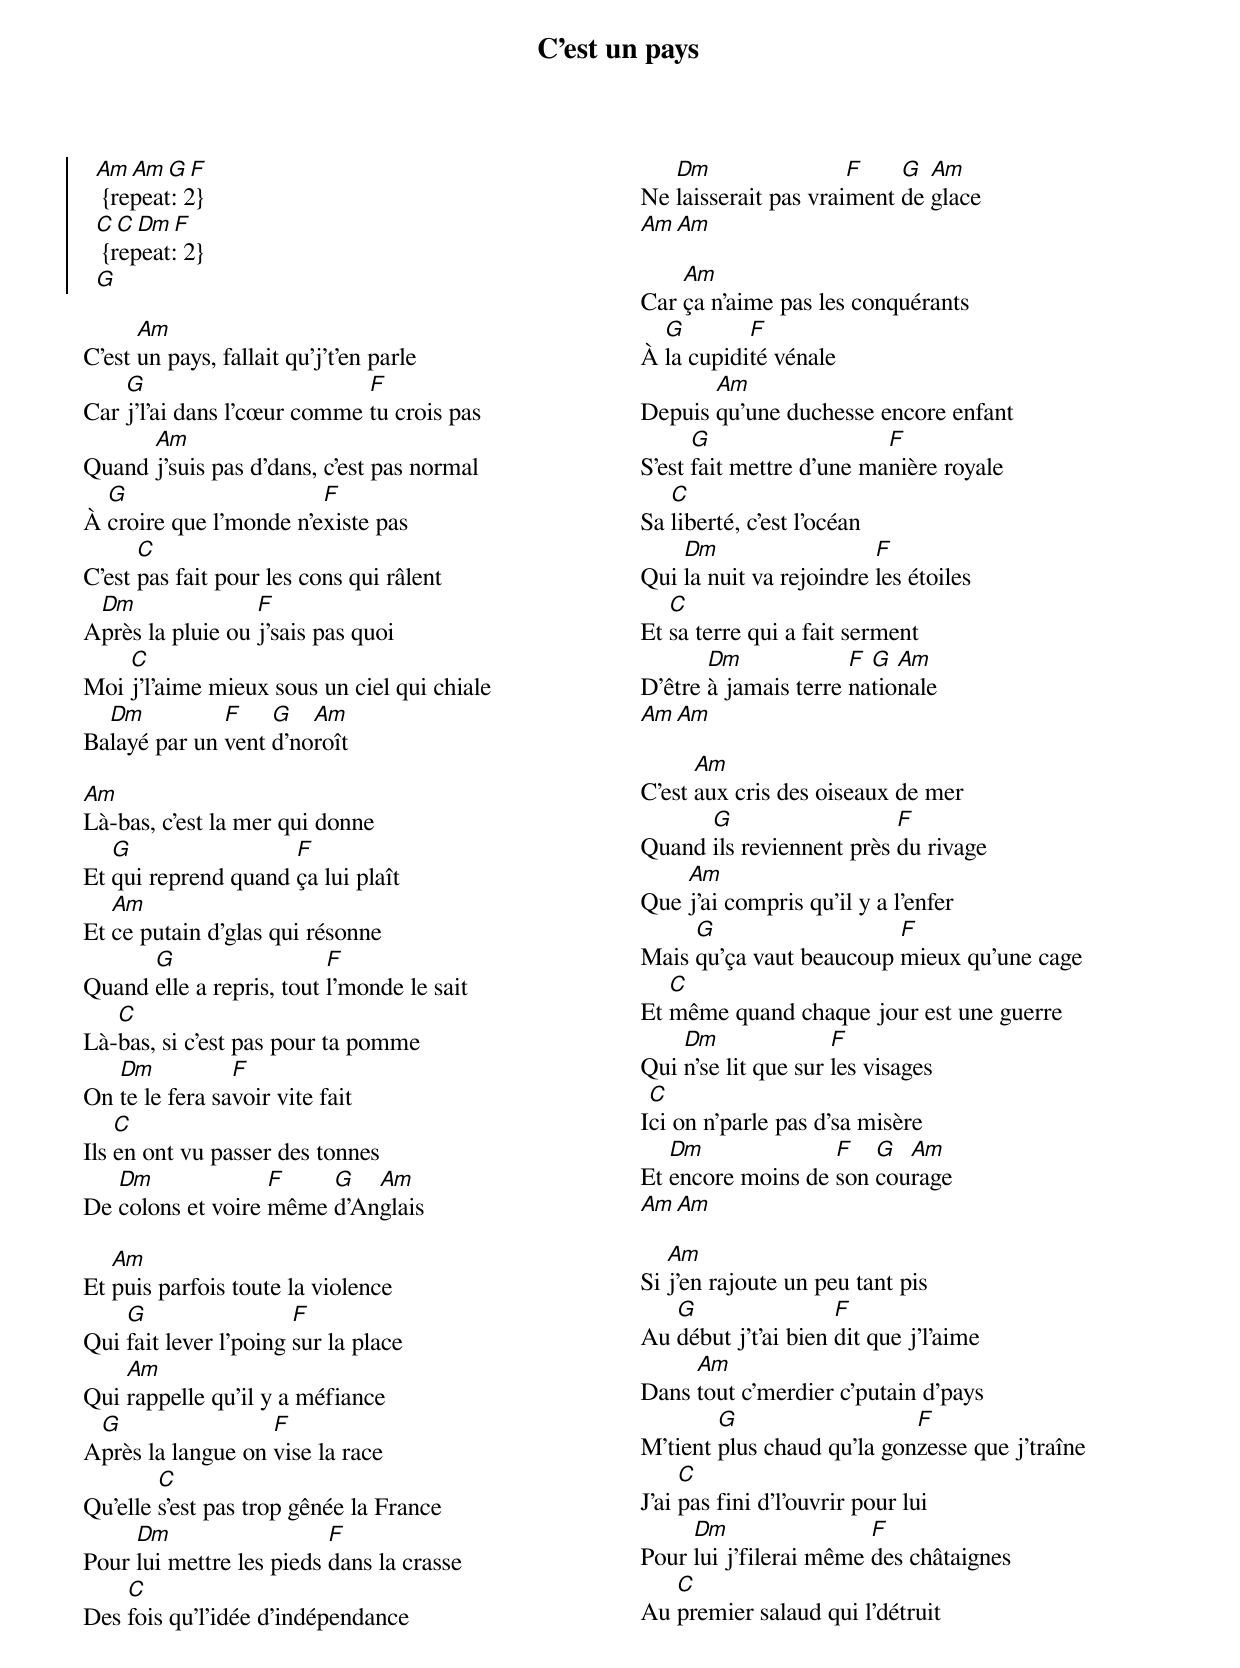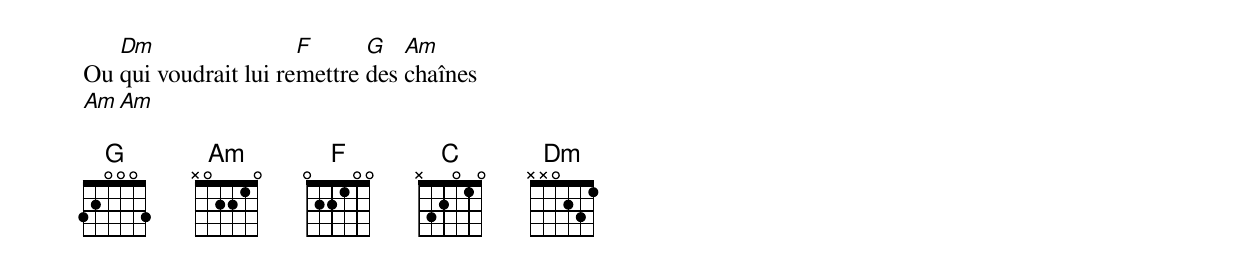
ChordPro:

{title: C'est un pays}
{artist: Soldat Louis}
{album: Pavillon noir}
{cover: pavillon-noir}
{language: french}
{columns: 2}
{define: G frets 3 2 0 0 0 3}
{define: Am frets X 0 2 2 1 0}
{define: F base-fret 1 frets 0 2 2 1 0 0}
{define: C frets X 3 2 0 1 0}
{define: D frets X X 0 2 3 2}

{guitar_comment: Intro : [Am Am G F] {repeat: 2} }

{start_of_chorus}
  [Am Am G F] {repeat: 2}
  [C C Dm F] {repeat: 2}
  [G]
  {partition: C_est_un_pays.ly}
{end_of_chorus}

C'est [Am]un pays, fallait qu'j't'en parle
Car [G]j'l'ai dans l'cœur comme [F]tu crois pas
Quand [Am]j'suis pas d'dans, c'est pas normal
À [G]croire que l'monde n'e[F]xiste pas
C'est [C]pas fait pour les cons qui râlent
A[Dm]près la pluie ou [F]j'sais pas quoi
Moi [C]j'l'aime mieux sous un ciel qui chiale
Ba[Dm]layé par un [F]vent [G]d'no[Am]roît

[Am]Là-bas, c'est la mer qui donne
Et [G]qui reprend quand [F]ça lui plaît
Et [Am]ce putain d'glas qui résonne
Quand [G]elle a repris, tout [F]l'monde le sait
Là-[C]bas, si c'est pas pour ta pomme
On [Dm]te le fera sa[F]voir vite fait
Ils [C]en ont vu passer des tonnes
De [Dm]colons et voire [F]même [G]d'An[Am]glais

Et [Am]puis parfois toute la violence
Qui [G]fait lever l'poing [F]sur la place
Qui [Am]rappelle qu'il y a méfiance
A[G]près la langue on [F]vise la race
Qu'elle [C]s'est pas trop gênée la France
Pour [Dm]lui mettre les pieds [F]dans la crasse
Des [C]fois qu'l'idée d'indépendance
Ne [Dm]laisserait pas vrai[F]ment [G]de [Am]glace
[Am Am]

Car [Am]ça n'aime pas les conquérants
À [G]la cupidi[F]té vénale
Depuis [Am]qu'une duchesse encore enfant
S'est [G]fait mettre d'une ma[F]nière royale
Sa [C]liberté, c'est l'océan
Qui [Dm]la nuit va rejoindre [F]les étoiles
Et [C]sa terre qui a fait serment
D'être [Dm]à jamais terre [F]na[G]tio[Am]nale
[Am Am]

C'est [Am]aux cris des oiseaux de mer
Quand [G]ils reviennent près [F]du rivage
Que [Am]j'ai compris qu'il y a l'enfer
Mais [G]qu'ça vaut beaucoup [F]mieux qu'une cage
Et [C]même quand chaque jour est une guerre
Qui [Dm]n'se lit que sur [F]les visages
I[C]ci on n'parle pas d'sa misère
Et [Dm]encore moins de [F]son [G]cou[Am]rage
[Am Am]

Si [Am]j'en rajoute un peu tant pis
Au [G]début j't'ai bien [F]dit que j'l'aime
Dans [Am]tout c'merdier c'putain d'pays
M'tient [G]plus chaud qu'la gon[F]zesse que j'traîne
J'ai [C]pas fini d'l'ouvrir pour lui
Pour [Dm]lui j'filerai même [F]des châtaignes
Au [C]premier salaud qui l'détruit
Ou [Dm]qui voudrait lui re[F]mettre [G]des [Am]chaînes
[Am Am]

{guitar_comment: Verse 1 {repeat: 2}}
